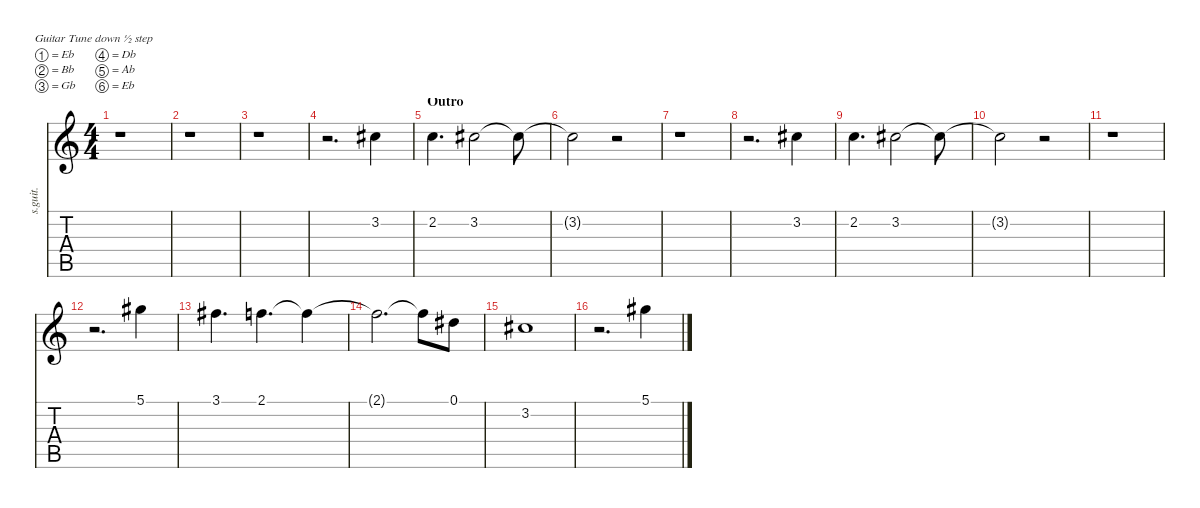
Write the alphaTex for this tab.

\defaultSystemsLayout 4
\hideDynamics
\bracketExtendMode nobrackets
\track ("Brandon Flowers - Vocals" "s.guit.") {instrument oboe}
\staff {score tabs}
\tuning (Eb4 Bb3 Gb3 Db3 Ab2 Eb2)
\displaytranspose 12
\ts (4 4)
\tempo (148 hide)
\clef g2
\ks c
r.1{dy f} |
r.1 |
r.1 |
r.2{d} 3.2{acc #}.4{lyrics (0 "") lyrics (1 "") lyrics (2 "") lyrics (3 "") lyrics (4 "")} |
\section ("" "Outro")
2.2.4{d lyrics (0 "") lyrics (1 "") lyrics (2 "") lyrics (3 "") lyrics (4 "")} 3.2{acc #}.2{lyrics (0 "") lyrics (1 "") lyrics (2 "") lyrics (3 "") lyrics (4 "")} 3.2{t acc #}.8{lyrics (0 "") lyrics (1 "") lyrics (2 "") lyrics (3 "") lyrics (4 "")} |
3.2{t acc #}.2{lyrics (0 "") lyrics (1 "") lyrics (2 "") lyrics (3 "") lyrics (4 "")} r.2 |
r.1 |
r.2{d} 3.2{acc #}.4{lyrics (0 "") lyrics (1 "") lyrics (2 "") lyrics (3 "") lyrics (4 "")} |
2.2.4{d lyrics (0 "") lyrics (1 "") lyrics (2 "") lyrics (3 "") lyrics (4 "")} 3.2{acc #}.2{lyrics (0 "") lyrics (1 "") lyrics (2 "") lyrics (3 "") lyrics (4 "")} 3.2{t acc #}.8{lyrics (0 "") lyrics (1 "") lyrics (2 "") lyrics (3 "") lyrics (4 "")} |
3.2{t acc #}.2{lyrics (0 "") lyrics (1 "") lyrics (2 "") lyrics (3 "") lyrics (4 "")} r.2 |
r.1 |
r.2{d} 5.1{acc #}.4{lyrics (0 "") lyrics (1 "") lyrics (2 "") lyrics (3 "") lyrics (4 "")} |
3.1{acc #}.4{d lyrics (0 "") lyrics (1 "") lyrics (2 "") lyrics (3 "") lyrics (4 "")} 2.1.4{d lyrics (0 "") lyrics (1 "") lyrics (2 "") lyrics (3 "") lyrics (4 "")} 2.1{t}.4{lyrics (0 "") lyrics (1 "") lyrics (2 "") lyrics (3 "") lyrics (4 "")} |
2.1{t}.2{d lyrics (0 "") lyrics (1 "") lyrics (2 "") lyrics (3 "") lyrics (4 "")} 2.1{t}.8{lyrics (0 "") lyrics (1 "") lyrics (2 "") lyrics (3 "") lyrics (4 "")} 0.1{acc #}.8{lyrics (0 "") lyrics (1 "") lyrics (2 "") lyrics (3 "") lyrics (4 "")} |
3.2{acc #}.1{lyrics (0 "") lyrics (1 "") lyrics (2 "") lyrics (3 "") lyrics (4 "")} |
r.2{d} 5.1{acc #}.4{lyrics (0 "") lyrics (1 "") lyrics (2 "") lyrics (3 "") lyrics (4 "")}
